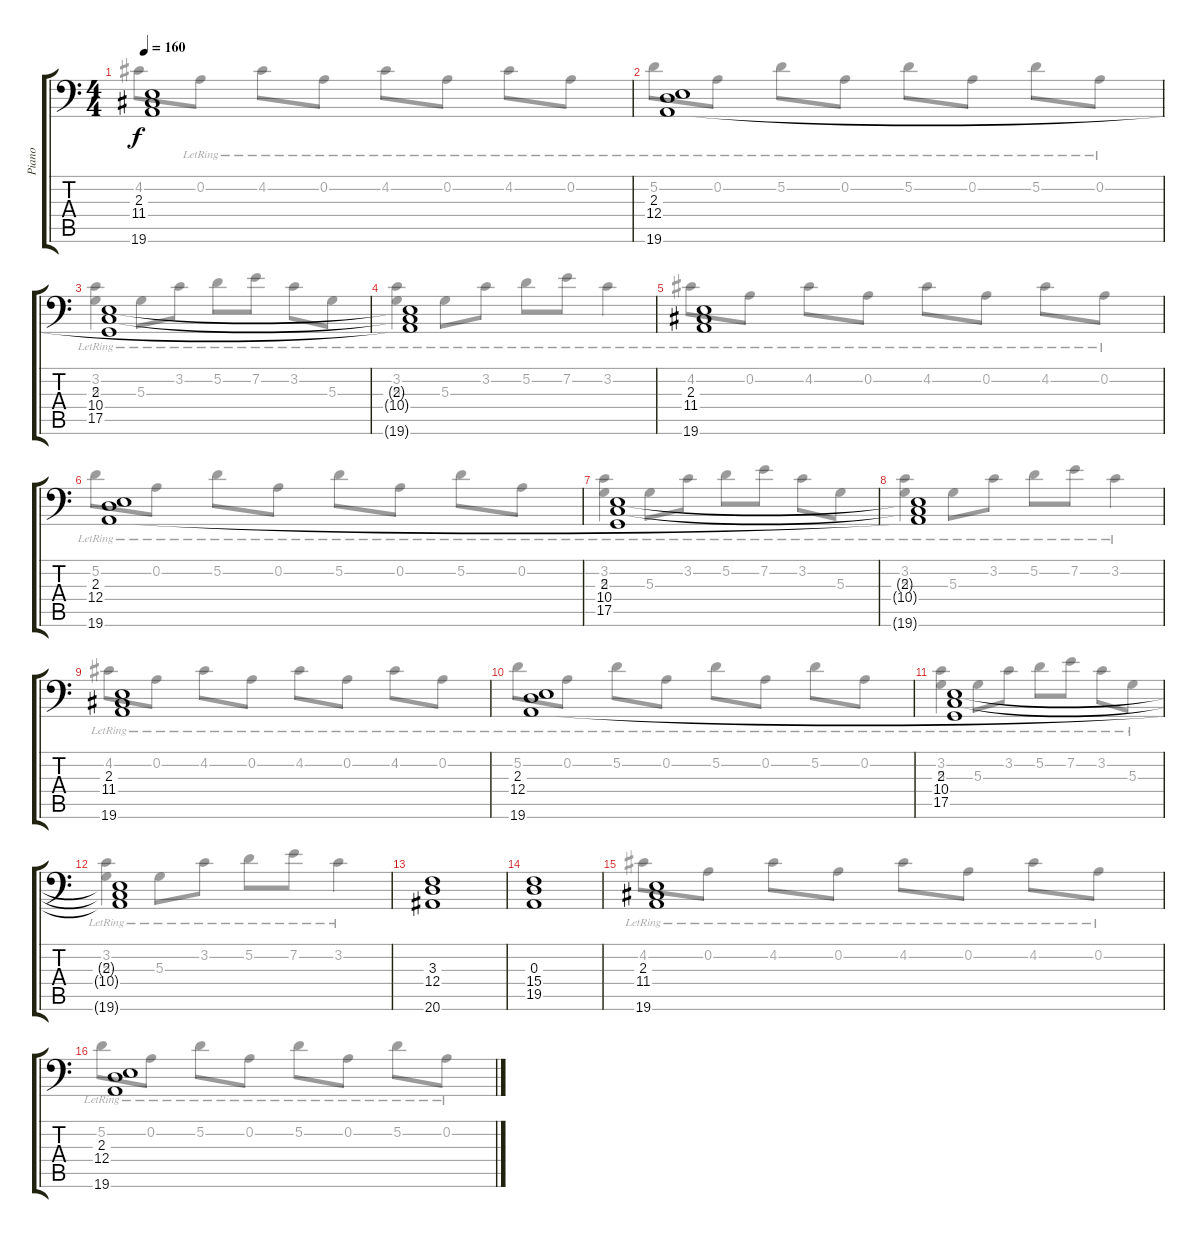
\track ("Piano" "Piano") {instrument brightacousticpiano}
\staff {score tabs}
\tuning (E4 A3 D3 D2 D1 D1) {hide}
\voice
\ts (4 4)
\tempo 160
\clef f4
\ks c
(2.3 11.4 19.6).1{dy f} |
(2.3 12.4 19.6).1 |
(2.3 10.4 17.5).1 |
(2.3{t} 10.4{t} 19.6{t}).1 |
(2.3 11.4 19.6).1 |
(2.3 12.4 19.6).1 |
(2.3 10.4 17.5).1 |
(2.3{t} 10.4{t} 19.6{t}).1 |
(2.3 11.4 19.6).1 |
(2.3 12.4 19.6).1 |
(2.3 10.4 17.5).1 |
(2.3{t} 10.4{t} 19.6{t}).1 |
(3.3 12.4 20.6).1 |
(0.3 15.4 19.5).1 |
(2.3 11.4 19.6).1 |
(2.3 12.4 19.6).1
\voice
\clef f4
\ottava regular
\simile none
\ks c
4.2.8{dy f} 0.2{lr}.8 4.2{lr}.8 0.2{lr}.8 4.2{lr}.8 0.2{lr}.8 4.2{lr}.8 0.2{lr}.8 |
5.2{lr}.8 0.2{lr}.8 5.2{lr}.8 0.2{lr}.8 5.2{lr}.8 0.2{lr}.8 5.2{lr}.8 0.2{lr}.8 |
(3.2{lr} 5.3{lr}).4 5.3{lr}.8 3.2{lr}.8 5.2{lr}.8 7.2{lr}.8 3.2{lr}.8 5.3{lr}.8 |
(3.2{lr} 5.3{lr}).4 5.3{lr}.8 3.2{lr}.8 5.2{lr}.8 7.2{lr}.8 3.2{lr}.4 |
4.2{lr}.8 0.2{lr}.8 4.2{lr}.8 0.2{lr}.8 4.2{lr}.8 0.2{lr}.8 4.2{lr}.8 0.2{lr}.8 |
5.2{lr}.8 0.2{lr}.8 5.2{lr}.8 0.2{lr}.8 5.2{lr}.8 0.2{lr}.8 5.2{lr}.8 0.2{lr}.8 |
(3.2{lr} 5.3{lr}).4 5.3{lr}.8 3.2{lr}.8 5.2{lr}.8 7.2{lr}.8 3.2{lr}.8 5.3{lr}.8 |
(3.2{lr} 5.3{lr}).4 5.3{lr}.8 3.2{lr}.8 5.2{lr}.8 7.2{lr}.8 3.2{lr}.4 |
4.2{lr}.8 0.2{lr}.8 4.2{lr}.8 0.2{lr}.8 4.2{lr}.8 0.2{lr}.8 4.2{lr}.8 0.2{lr}.8 |
5.2{lr}.8 0.2{lr}.8 5.2{lr}.8 0.2{lr}.8 5.2{lr}.8 0.2{lr}.8 5.2{lr}.8 0.2{lr}.8 |
(3.2{lr} 5.3{lr}).4 5.3{lr}.8 3.2{lr}.8 5.2{lr}.8 7.2{lr}.8 3.2{lr}.8 5.3{lr}.8 |
(3.2{lr} 5.3{lr}).4 5.3{lr}.8 3.2{lr}.8 5.2{lr}.8 7.2{lr}.8 3.2{lr}.4 |
|
|
4.2{lr}.8 0.2{lr}.8 4.2{lr}.8 0.2{lr}.8 4.2{lr}.8 0.2{lr}.8 4.2{lr}.8 0.2{lr}.8 |
5.2{lr}.8 0.2{lr}.8 5.2{lr}.8 0.2{lr}.8 5.2{lr}.8 0.2{lr}.8 5.2{lr}.8 0.2{lr}.8
